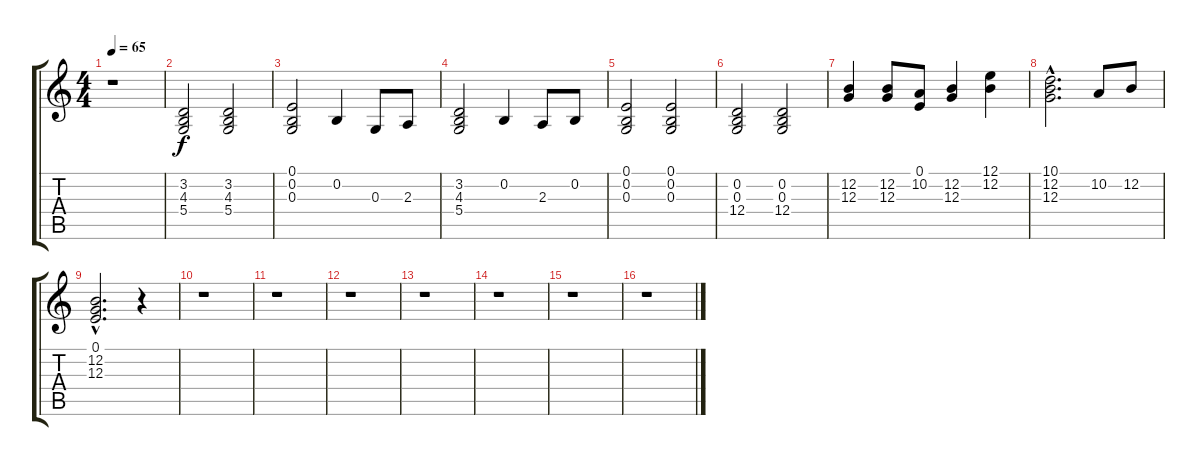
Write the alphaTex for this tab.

\track "" {instrument stringensemble2}
\staff {score tabs}
\tuning (E4 B3 G3 D3 A2 E2) {hide}
\ts (4 4)
\tempo 65
\clef g2
\ks c
r.1{dy f instrument stringensemble2} |
(3.2 4.3 5.4).2 (3.2 4.3 5.4).2 |
(0.1 0.2 0.3).2 0.2.4 0.3.8 2.3.8 |
(3.2 4.3 5.4).2 0.2.4 2.3.8 0.2.8 |
(0.1 0.2 0.3).2 (0.1 0.2 0.3).2 |
(0.2 0.3 12.4).2 (0.2 0.3 12.4).2 |
(12.2 12.3).4 (12.2 12.3).8 (0.1 10.2).8 (12.2 12.3).4 (12.1 12.2).4 |
(10.1{hac} 12.2{hac} 12.3{hac}).2{d} 10.2.8 12.2.8 |
(0.1{hac} 12.2{hac} 12.3{hac}).2{d} r.4 |
r.1 |
r.1 |
r.1 |
r.1 |
r.1 |
r.1 |
r.1
